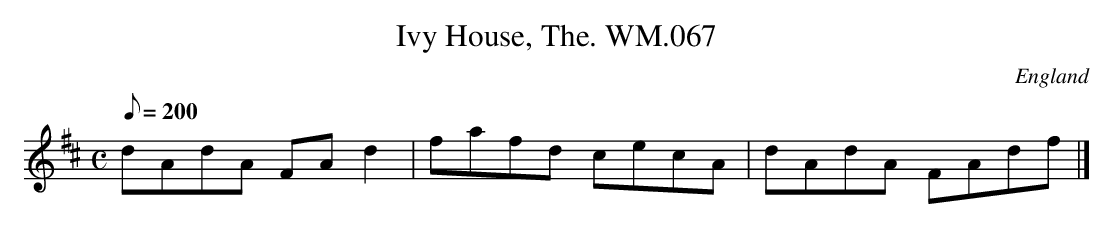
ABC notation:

X:1
T:Ivy House, The. WM.067
M:C
L:1/8
Q:200
O:England
K:D
dAdA FAd2|fafd cecA|dAdA FAdf|]
